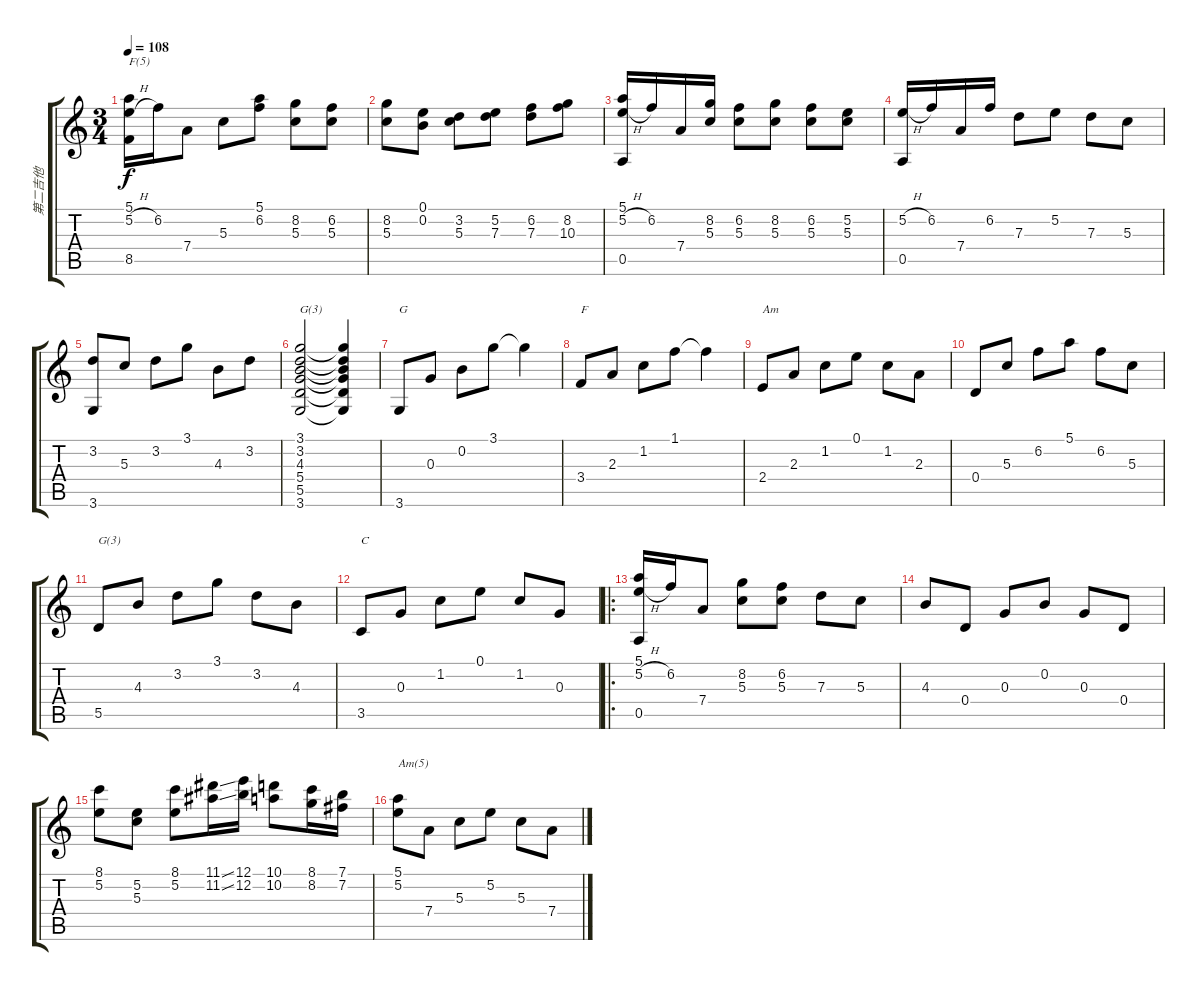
\track ("第二吉他" "第二吉他") {instrument acousticguitarnylon}
\staff {score tabs}
\tuning (E4 B3 G3 D3 A2 E2) {hide}
\ts (3 4)
\tempo 108
\clef g2
\ks c
(5.1 5.2{h} 8.5).16{txt "F(5)" dy f instrument acousticguitarnylon} 6.2.16 7.4.8 5.3.8 (5.1 6.2).8 (8.2 5.3).8 (6.2 5.3).8 |
(8.2 5.3).8 (0.1 0.2).8 (3.2 5.3).8 (5.2 7.3).8 (6.2 7.3).8 (8.2 10.3).8 |
(5.1 5.2{h} 0.5).16 6.2.16 7.4.16 (8.2 5.3).16 (6.2 5.3).8 (8.2 5.3).8 (6.2 5.3).8 (5.2 5.3).8 |
(5.2{h} 0.5).16 6.2.16 7.4.16 6.2.16 7.3.8 5.2.8 7.3.8 5.3.8 |
(3.2 3.6).8 5.3.8 3.2.8 3.1.8 4.3.8 3.2.8 |
(3.1 3.2 4.3 5.4 5.5 3.6).2{txt "G(3)"} (3.1{t} 3.2{t} 4.3{t} 5.4{t} 5.5{t} 3.6{t}).4 |
3.6.8{txt "G"} 0.3.8 0.2.8 3.1.8 3.1{t}.4 |
3.4.8{txt "F"} 2.3.8 1.2.8 1.1.8 1.1{t}.4 |
2.4.8{txt "Am"} 2.3.8 1.2.8 0.1.8 1.2.8 2.3.8 |
0.4.8 5.3.8 6.2.8 5.1.8 6.2.8 5.3.8 |
5.5.8{txt "G(3)"} 4.3.8 3.2.8 3.1.8 3.2.8 4.3.8 |
3.5.8{txt "C"} 0.3.8 1.2.8 0.1.8 1.2.8 0.3.8 |
\ro
(5.1 5.2{h} 0.5).16 6.2.16 7.4.8 (8.2 5.3).8 (6.2 5.3).8 7.3.8 5.3.8 |
4.3.8 0.4.8 0.3.8 0.2.8 0.3.8 0.4.8 |
(8.1 5.2).8 (5.2 5.3).8 (8.1 5.2).8 (11.1{ss} 11.2{ss}).16 (12.1 12.2).16 (10.1 10.2).8 (8.1 8.2).16 (7.1 7.2).16 |
(5.1 5.2).8{txt "Am(5)"} 7.4.8 5.3.8 5.2.8 5.3.8 7.4.8
